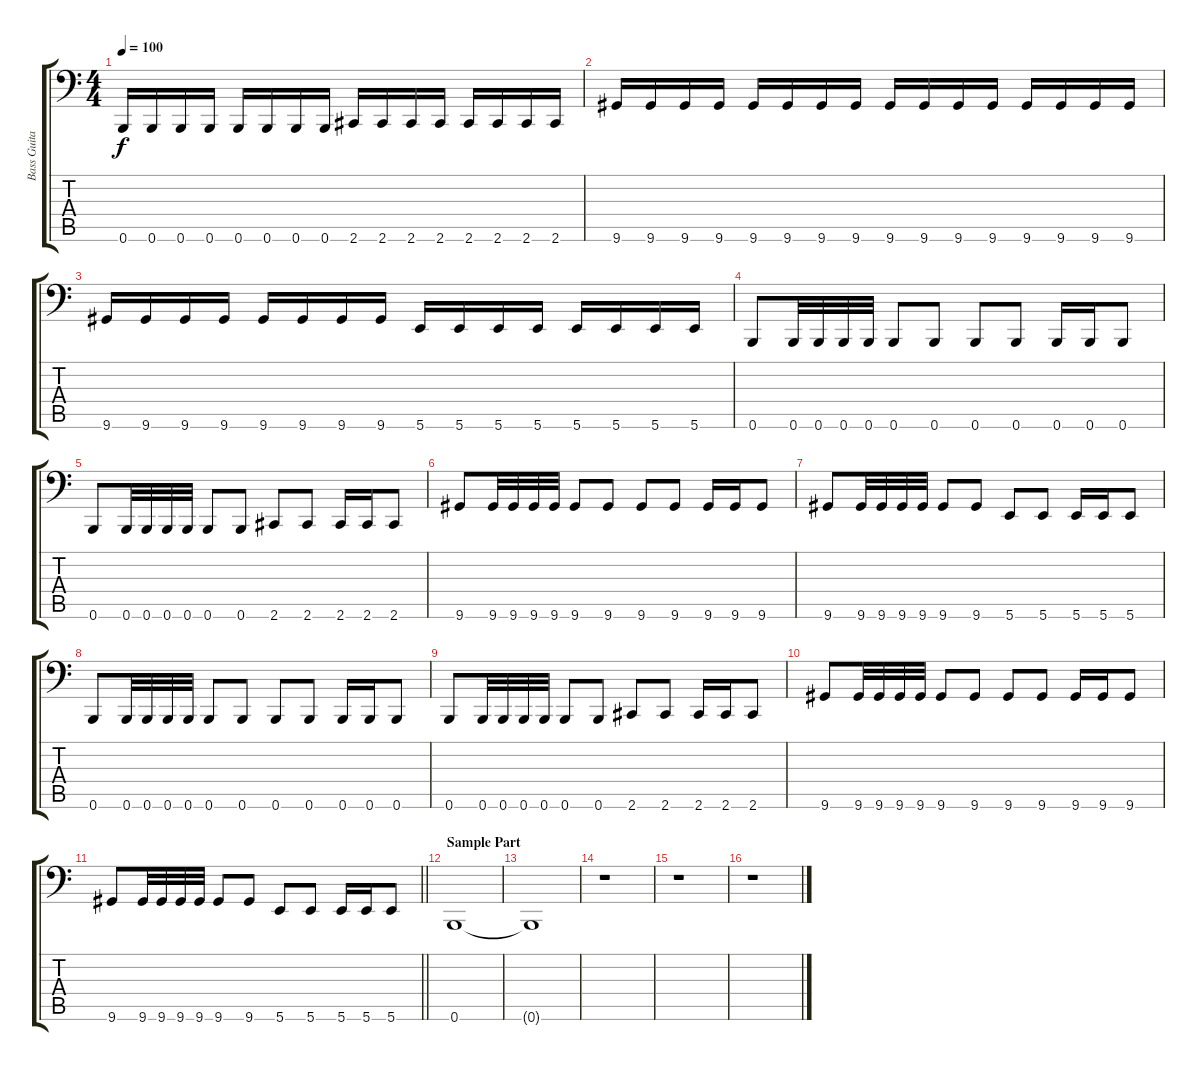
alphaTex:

\track ("Bass Guitar" "Bass Guita") {instrument electricbasspick}
\staff {score tabs}
\tuning (Db3 Ab2 E2 B1 Gb1 B0) {hide}
\ts (4 4)
\tempo 100
\clef f4
\ks c
0.6.16{dy f} 0.6.16 0.6.16 0.6.16 0.6.16 0.6.16 0.6.16 0.6.16 2.6.16 2.6.16 2.6.16 2.6.16 2.6.16 2.6.16 2.6.16 2.6.16 |
9.6.16 9.6.16 9.6.16 9.6.16 9.6.16 9.6.16 9.6.16 9.6.16 9.6.16 9.6.16 9.6.16 9.6.16 9.6.16 9.6.16 9.6.16 9.6.16 |
9.6.16 9.6.16 9.6.16 9.6.16 9.6.16 9.6.16 9.6.16 9.6.16 5.6.16 5.6.16 5.6.16 5.6.16 5.6.16 5.6.16 5.6.16 5.6.16 |
0.6.8 0.6.32 0.6.32 0.6.32 0.6.32 0.6.8 0.6.8 0.6.8 0.6.8 0.6.16 0.6.16 0.6.8 |
0.6.8 0.6.32 0.6.32 0.6.32 0.6.32 0.6.8 0.6.8 2.6.8 2.6.8 2.6.16 2.6.16 2.6.8 |
9.6.8 9.6.32 9.6.32 9.6.32 9.6.32 9.6.8 9.6.8 9.6.8 9.6.8 9.6.16 9.6.16 9.6.8 |
9.6.8 9.6.32 9.6.32 9.6.32 9.6.32 9.6.8 9.6.8 5.6.8 5.6.8 5.6.16 5.6.16 5.6.8 |
0.6.8 0.6.32 0.6.32 0.6.32 0.6.32 0.6.8 0.6.8 0.6.8 0.6.8 0.6.16 0.6.16 0.6.8 |
0.6.8 0.6.32 0.6.32 0.6.32 0.6.32 0.6.8 0.6.8 2.6.8 2.6.8 2.6.16 2.6.16 2.6.8 |
9.6.8 9.6.32 9.6.32 9.6.32 9.6.32 9.6.8 9.6.8 9.6.8 9.6.8 9.6.16 9.6.16 9.6.8 |
\barLineRight lightlight
9.6.8 9.6.32 9.6.32 9.6.32 9.6.32 9.6.8 9.6.8 5.6.8 5.6.8 5.6.16 5.6.16 5.6.8 |
\section ("" "Sample Part")
0.6.1{volume 0} |
0.6{t}.1 |
r.1 |
r.1 |
r.1
